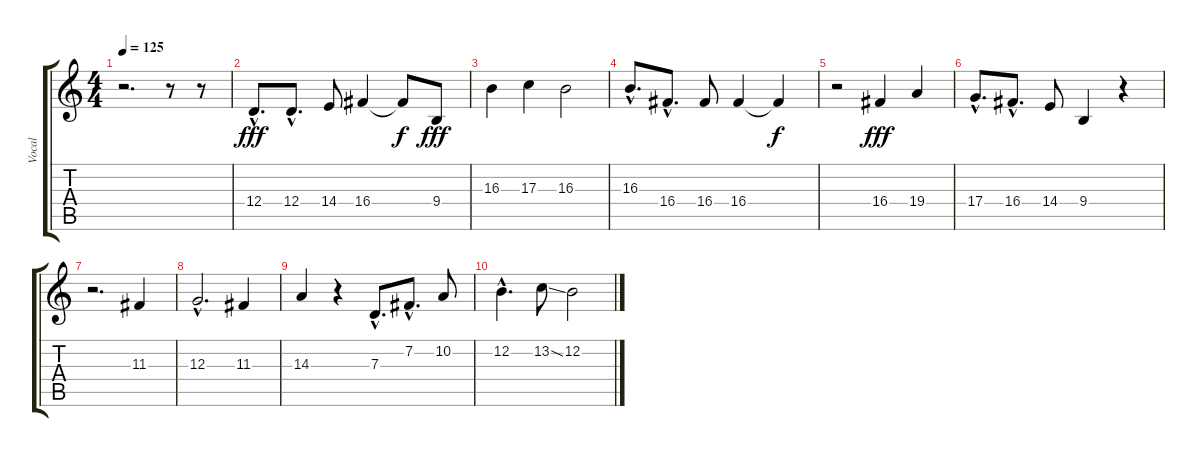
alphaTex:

\track ("Vocal" "Vocal") {instrument lead5charang}
\staff {score tabs}
\tuning (E4 B3 G3 D3 A2 E2) {hide}
\ts (4 4)
\tempo 125
\clef g2
\ks c
r.2{d dy fff} r.8 r.8 |
12.4{hac}.8{d} 12.4{hac}.8{d} 14.4.8 16.4.4 16.4{t}.8{dy f} 9.4.8{dy fff} |
16.3.4 17.3.4 16.3.2 |
16.3{hac}.8{d} 16.4{hac}.8{d} 16.4.8 16.4.4 16.4{t}.4{dy f} |
r.2 16.4.4{dy fff} 19.4.4 |
17.4{hac}.8{d} 16.4{hac}.8{d} 14.4.8 9.4.4 r.4 |
r.2{d} 11.3.4 |
12.3{hac}.2{d} 11.3.4 |
14.3.4 r.4 7.3{hac}.8{d} 7.2{hac}.8{d} 10.2.8 |
12.2{hac}.4{d} 13.2{ss}.8 12.2.2
